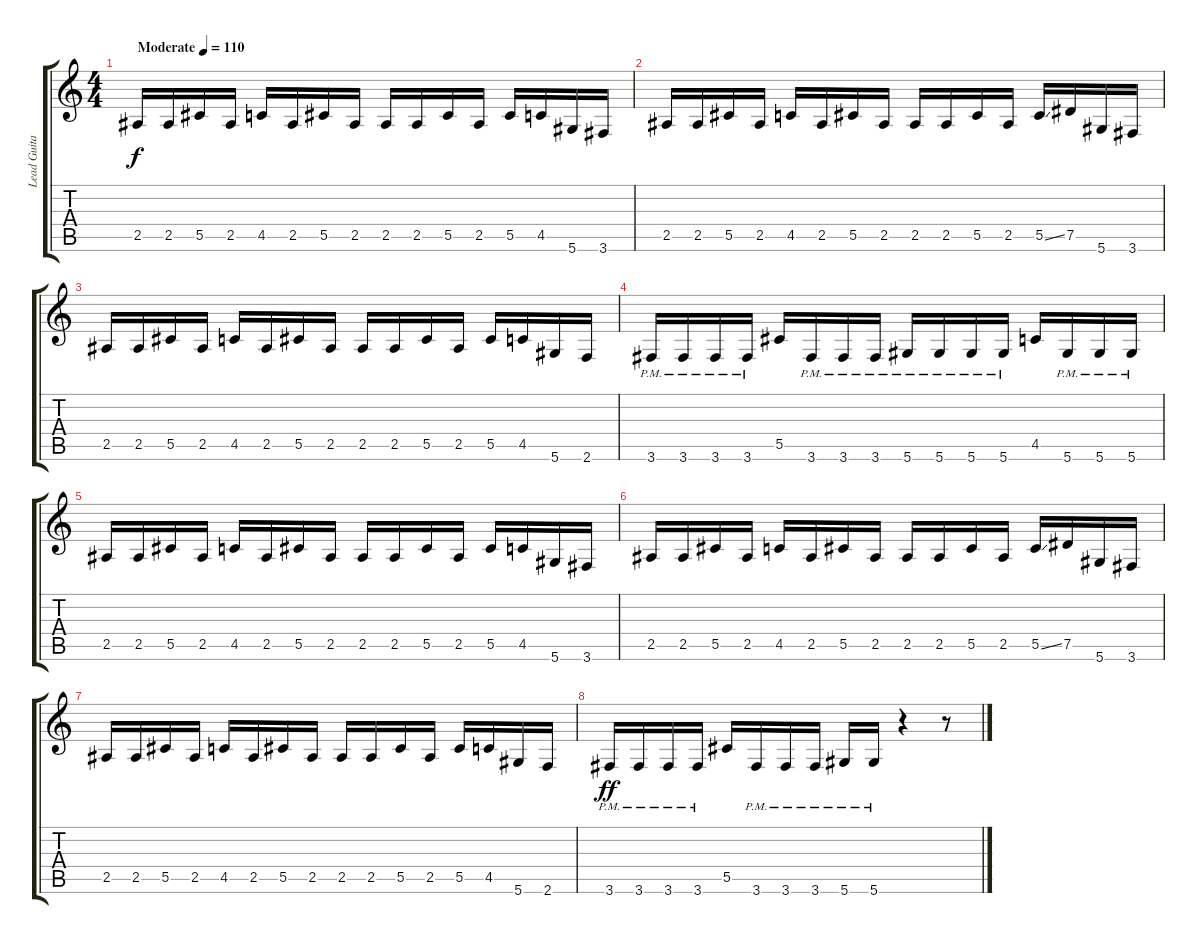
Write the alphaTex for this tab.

\track ("Lead Guitar - Riku" "Lead Guita") {instrument distortionguitar}
\staff {score tabs}
\tuning (Eb4 Bb3 Gb3 Db3 Ab2 Eb2) {hide}
\ts (4 4)
\tempo (110 "Moderate")
\clef g2
\ks c
2.5.16{dy f instrument distortionguitar} 2.5.16 5.5.16 2.5.16 4.5.16 2.5.16 5.5.16 2.5.16 2.5.16 2.5.16 5.5.16 2.5.16 5.5.16 4.5.16 5.6.16 3.6.16 |
2.5.16 2.5.16 5.5.16 2.5.16 4.5.16 2.5.16 5.5.16 2.5.16 2.5.16 2.5.16 5.5.16 2.5.16 5.5{ss}.16 7.5.16 5.6.16 3.6.16 |
2.5.16 2.5.16 5.5.16 2.5.16 4.5.16 2.5.16 5.5.16 2.5.16 2.5.16 2.5.16 5.5.16 2.5.16 5.5.16 4.5.16 5.6.16 2.6.16 |
3.6{pm}.16 3.6{pm}.16 3.6{pm}.16 3.6{pm}.16 5.5.16 3.6{pm}.16 3.6{pm}.16 3.6{pm}.16 5.6{pm}.16 5.6{pm}.16 5.6{pm}.16 5.6{pm}.16 4.5.16 5.6{pm}.16 5.6{pm}.16 5.6{pm}.16 |
2.5.16 2.5.16 5.5.16 2.5.16 4.5.16 2.5.16 5.5.16 2.5.16 2.5.16 2.5.16 5.5.16 2.5.16 5.5.16 4.5.16 5.6.16 3.6.16 |
2.5.16 2.5.16 5.5.16 2.5.16 4.5.16 2.5.16 5.5.16 2.5.16 2.5.16 2.5.16 5.5.16 2.5.16 5.5{ss}.16 7.5.16 5.6.16 3.6.16 |
2.5.16 2.5.16 5.5.16 2.5.16 4.5.16 2.5.16 5.5.16 2.5.16 2.5.16 2.5.16 5.5.16 2.5.16 5.5.16 4.5.16 5.6.16 2.6.16 |
3.6{pm}.16{dy ff} 3.6{pm}.16 3.6{pm}.16 3.6{pm}.16 5.5.16 3.6{pm}.16 3.6{pm}.16 3.6{pm}.16 5.6{pm}.16 5.6{pm}.16 r.4 r.8
